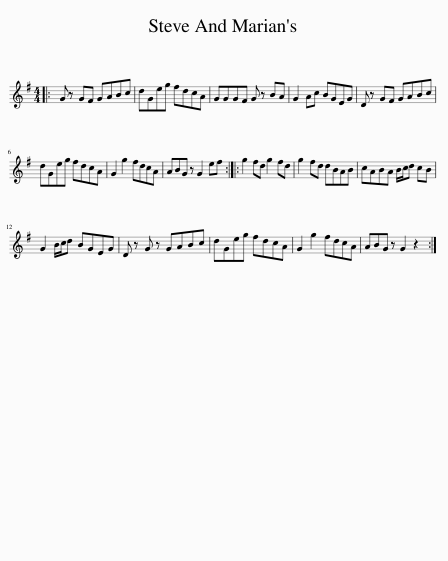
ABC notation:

X:1
L:1/8
M:4/4
I:linebreak $
K:G
V:1 treble
V:1
|: G z GF GABc | dGeg fdcA | GGGF G z BA | G2 Ac BGEG | D z GF GABc |$ %5
 dGeg fdcA | G2 g2 fdcA | ABG z G2 ef :: g2 fd g2 fd | g2 fd dBAB | %10
 cABA B/c/d cB |$ G2 B/c/d BGEG | D z G z GABc | dGeg fdcA | G2 g2 fdcA | %15
 ABG z G2 z2 :| %16
